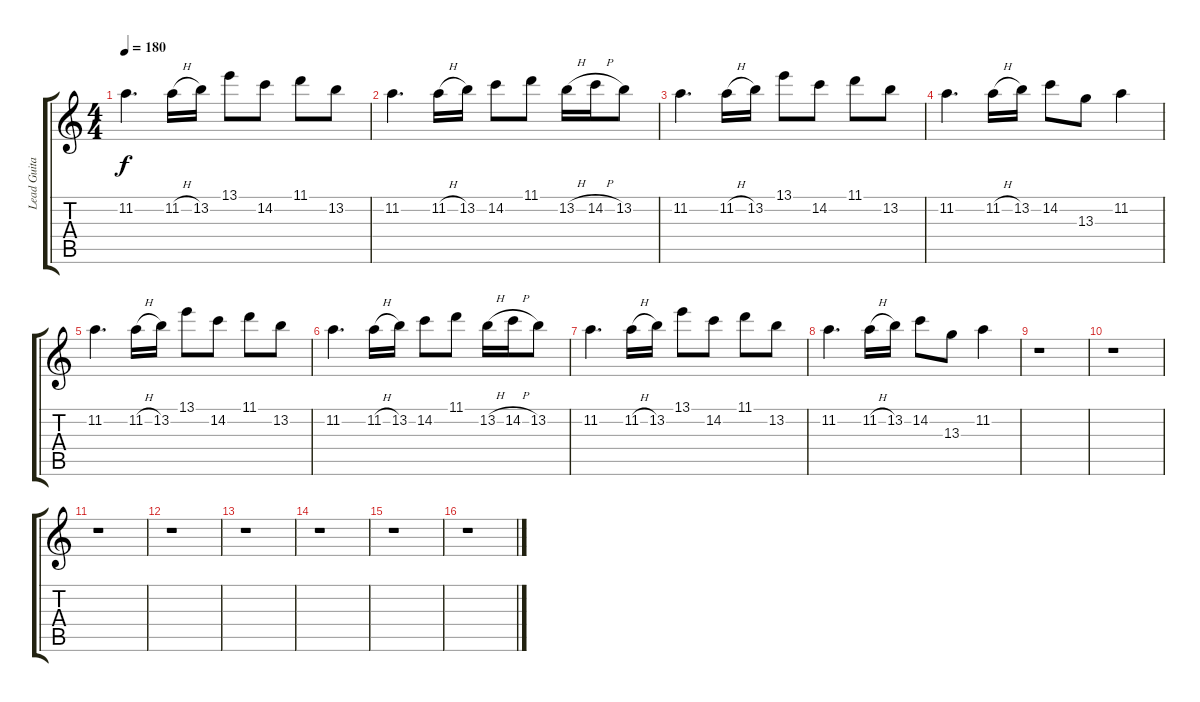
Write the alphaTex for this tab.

\track ("Lead Guitar" "Lead Guita") {instrument distortionguitar}
\staff {score tabs}
\tuning (Eb4 Bb3 Gb3 Db3 Ab2 Eb2) {hide}
\ts (4 4)
\tempo 180
\clef g2
\ks c
11.2.4{d dy f} 11.2{h}.16 13.2.16 13.1.8 14.2.8 11.1.8 13.2.8 |
11.2.4{d} 11.2{h}.16 13.2.16 14.2.8 11.1.8 13.2{h}.16 14.2{h}.16 13.2.8 |
11.2.4{d} 11.2{h}.16 13.2.16 13.1.8 14.2.8 11.1.8 13.2.8 |
11.2.4{d} 11.2{h}.16 13.2.16 14.2.8 13.3.8 11.2.4 |
11.2.4{d} 11.2{h}.16 13.2.16 13.1.8 14.2.8 11.1.8 13.2.8 |
11.2.4{d} 11.2{h}.16 13.2.16 14.2.8 11.1.8 13.2{h}.16 14.2{h}.16 13.2.8 |
11.2.4{d} 11.2{h}.16 13.2.16 13.1.8 14.2.8 11.1.8 13.2.8 |
11.2.4{d} 11.2{h}.16 13.2.16 14.2.8 13.3.8 11.2.4 |
r.1 |
r.1 |
r.1 |
r.1 |
r.1 |
r.1 |
r.1 |
r.1
